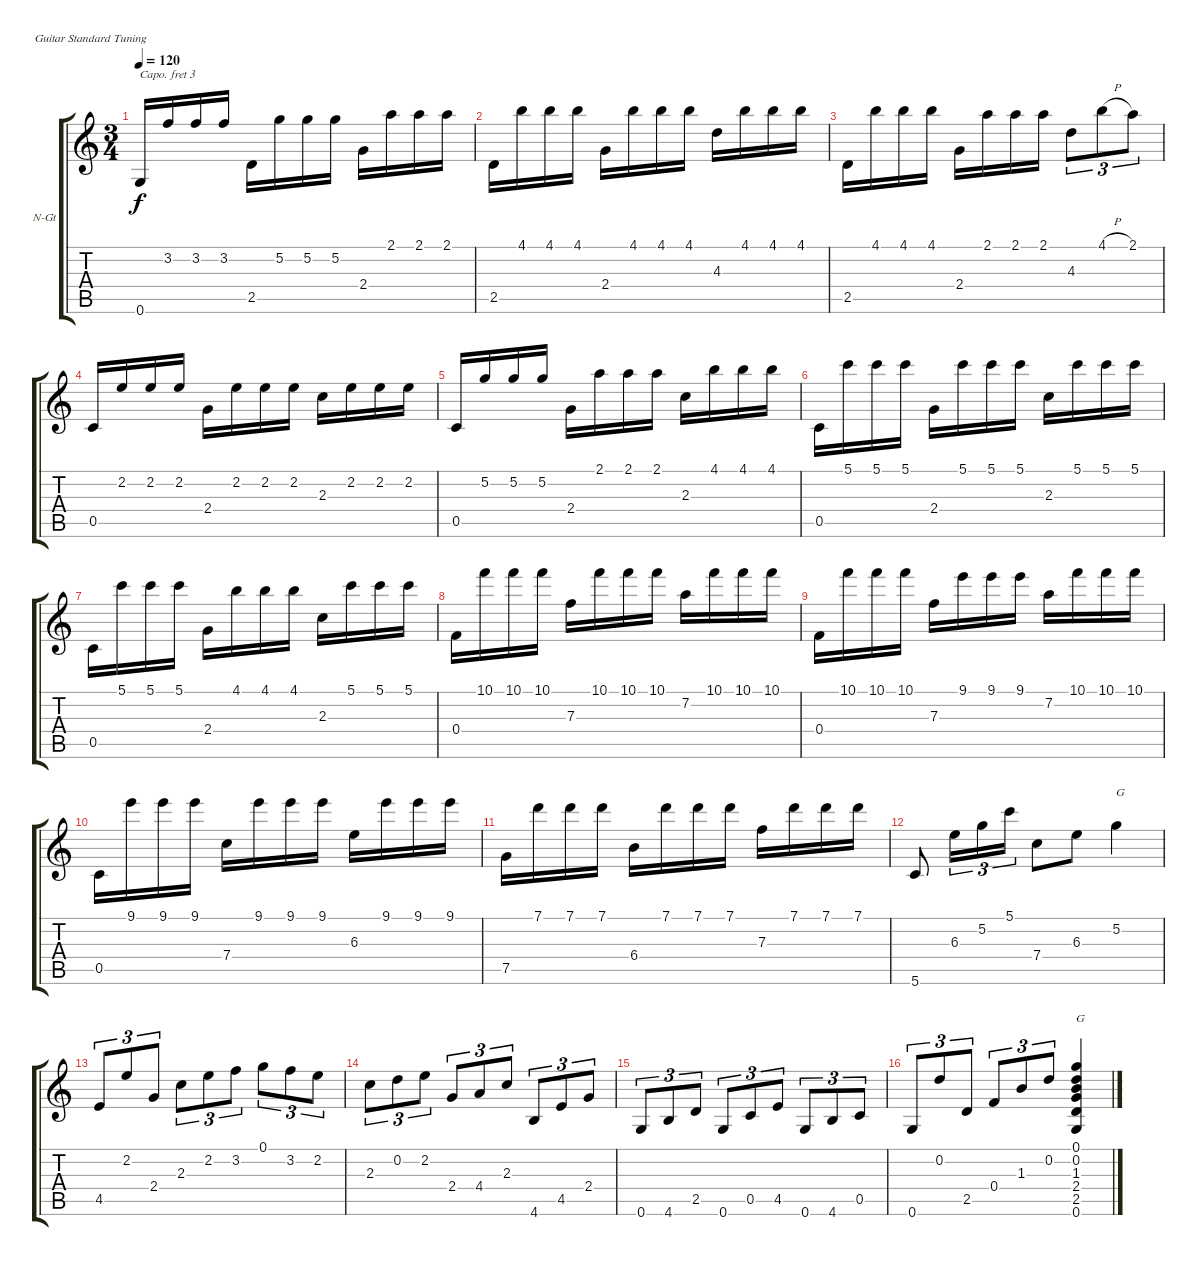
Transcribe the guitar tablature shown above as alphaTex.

\bracketExtendMode groupsimilarinstruments
\firstSystemTrackNameOrientation horizontal
\otherSystemsTrackNameOrientation horizontal
\track ("Alegrias" "N-Gt") {instrument acousticguitarnylon}
\staff {score tabs}
\capo 3
\tuning (E4 B3 G3 D3 A2 E2)
\ts (3 4)
\tempo 120
\clef g2
\ks c
0.6.16{dy f} 3.2.16 3.2.16 3.2.16 2.5.16 5.2.16 5.2.16 5.2.16 2.4.16 2.1.16 2.1.16 2.1.16 |
2.5.16 4.1.16 4.1.16 4.1.16 2.4.16 4.1.16 4.1.16 4.1.16 4.3.16 4.1.16 4.1.16 4.1.16 |
2.5.16 4.1.16 4.1.16 4.1.16 2.4.16 2.1.16 2.1.16 2.1.16 4.3.8{tu (3 2)} 4.1{h}.8{tu (3 2)} 2.1.8{tu (3 2)} |
0.5.16 2.2.16 2.2.16 2.2.16 2.4.16 2.2.16 2.2.16 2.2.16 2.3.16 2.2.16 2.2.16 2.2.16 |
0.5.16 5.2.16 5.2.16 5.2.16 2.4.16 2.1.16 2.1.16 2.1.16 2.3.16 4.1.16 4.1.16 4.1.16 |
0.5.16 5.1.16 5.1.16 5.1.16 2.4.16 5.1.16 5.1.16 5.1.16 2.3.16 5.1.16 5.1.16 5.1.16 |
0.5.16 5.1.16 5.1.16 5.1.16 2.4.16 4.1.16 4.1.16 4.1.16 2.3.16 5.1.16 5.1.16 5.1.16 |
0.4.16 10.1.16 10.1.16 10.1.16 7.3.16 10.1.16 10.1.16 10.1.16 7.2.16 10.1.16 10.1.16 10.1.16 |
0.4.16 10.1.16 10.1.16 10.1.16 7.3.16 9.1.16 9.1.16 9.1.16 7.2.16 10.1.16 10.1.16 10.1.16 |
0.5.16 9.1.16 9.1.16 9.1.16 7.4.16 9.1.16 9.1.16 9.1.16 6.3.16 9.1.16 9.1.16 9.1.16 |
7.5.16 7.1.16 7.1.16 7.1.16 6.4.16 7.1.16 7.1.16 7.1.16 7.3.16 7.1.16 7.1.16 7.1.16 |
5.6.8 6.3.16{tu (3 2)} 5.2.16{tu (3 2)} 5.1.16{tu (3 2)} 7.4.8 6.3.8 5.2.4{txt "G"} |
4.5.8{tu (3 2)} 2.2.8{tu (3 2)} 2.4.8{tu (3 2)} 2.3.8{tu (3 2)} 2.2.8{tu (3 2)} 3.2.8{tu (3 2)} 0.1.8{tu (3 2)} 3.2.8{tu (3 2)} 2.2.8{tu (3 2)} |
2.3.8{tu (3 2)} 0.2.8{tu (3 2)} 2.2.8{tu (3 2)} 2.4.8{tu (3 2)} 4.4.8{tu (3 2)} 2.3.8{tu (3 2)} 4.6.8{tu (3 2)} 4.5.8{tu (3 2)} 2.4.8{tu (3 2)} |
0.6.8{tu (3 2)} 4.6.8{tu (3 2)} 2.5.8{tu (3 2)} 0.6.8{tu (3 2)} 0.5.8{tu (3 2)} 4.5.8{tu (3 2)} 0.6.8{tu (3 2)} 4.6.8{tu (3 2)} 0.5.8{tu (3 2)} |
0.6.8{tu (3 2)} 0.2.8{tu (3 2)} 2.5.8{tu (3 2)} 0.4.8{tu (3 2)} 1.3.8{tu (3 2)} 0.2.8{tu (3 2)} (0.1 0.2 1.3 2.4 2.5 0.6).4{txt "G"}
